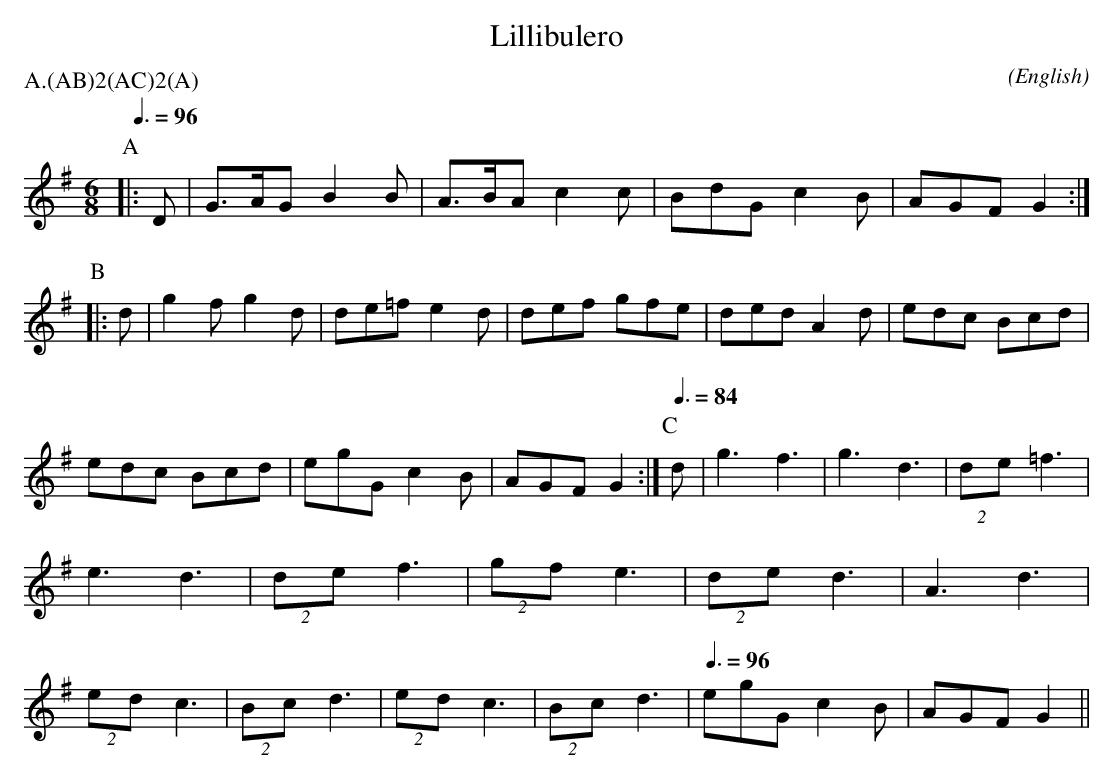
X:1
T:Lillibulero
M:6/8
C:
O:English
P:A.(AB)2(AC)2(A)
K:G
Q:3/8=96
P:A
|: D | G>AG B2 B | A>BA c2 c | BdG c2 B | AGF G2 :|\
P:B
|: d | g2 f g2 d | de=f e2 d | def gfe  | ded A2 \
   d | edc  Bcd  | edc  Bcd  | egG c2 B | AGF G2 :|\
Q:3/8=84
P:C
   d | g3   f3   | g3  d3 | (2de =f3  | e3   d3   | (2de f3   | (2gf e3   |\
       (2de d3   | A3  d3 | (2ed c3   | (2Bc d3   | (2ed c3   | (2Bc d3   |\
Q:3/8=96
       egG  c2 B | AGF G2   ||
